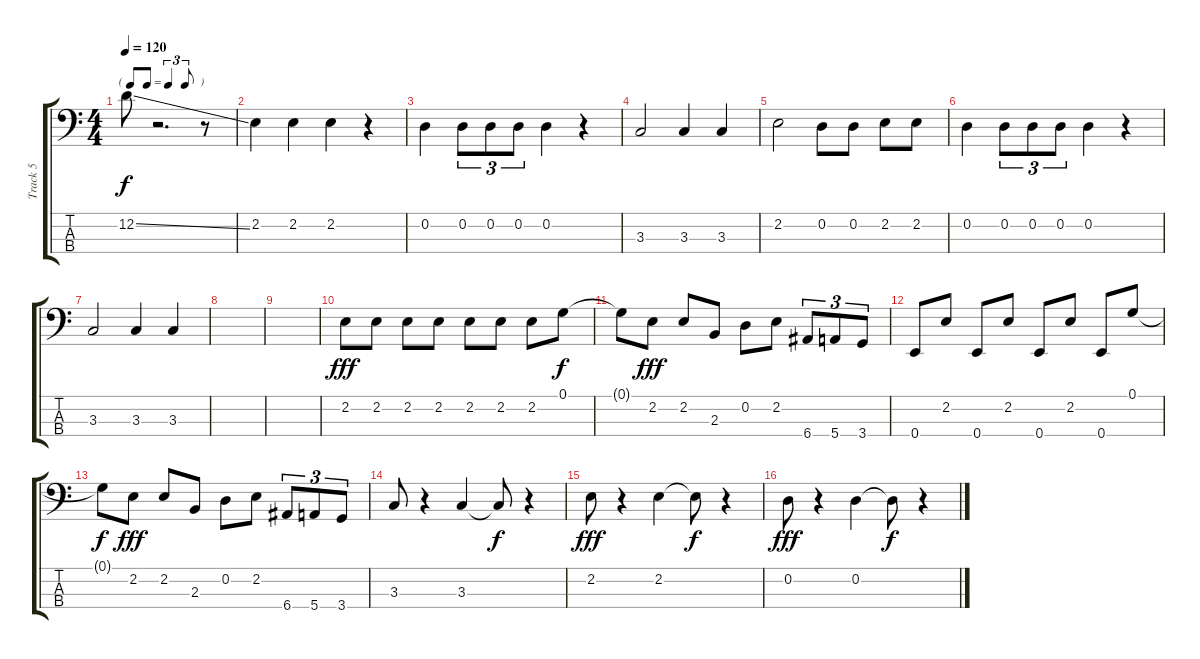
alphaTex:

\track ("Track 5" "Track 5") {instrument electricbasspick}
\staff {score tabs}
\tuning (G2 D2 A1 E1) {hide}
\ts (4 4)
\tf triplet8th
\tempo 120
\clef f4
\ks c
12.2{ss}.8{dy f} r.2{d} r.8 |
2.2.4 2.2.4 2.2.4 r.4 |
0.2.4 0.2.8{tu (3 2)} 0.2.8{tu (3 2)} 0.2.8{tu (3 2)} 0.2.4 r.4 |
3.3.2 3.3.4 3.3.4 |
2.2.2 0.2.8 0.2.8 2.2.8 2.2.8 |
0.2.4 0.2.8{tu (3 2)} 0.2.8{tu (3 2)} 0.2.8{tu (3 2)} 0.2.4 r.4 |
3.3.2 3.3.4 3.3.4 |
|
|
2.2.8{dy fff} 2.2.8 2.2.8 2.2.8 2.2.8 2.2.8 2.2.8 0.1.8{dy f} |
0.1{t}.8 2.2.8{dy fff} 2.2.8 2.3.8 0.2.8 2.2.8 6.4.8{tu (3 2)} 5.4.8{tu (3 2)} 3.4.8{tu (3 2)} |
0.4.8 2.2.8 0.4.8 2.2.8 0.4.8 2.2.8 0.4.8 0.1.8 |
0.1{t}.8{dy f} 2.2.8{dy fff} 2.2.8 2.3.8 0.2.8 2.2.8 6.4.8{tu (3 2)} 5.4.8{tu (3 2)} 3.4.8{tu (3 2)} |
3.3.8 r.4 3.3.4 3.3{t}.8{dy f} r.4 |
2.2.8{dy fff} r.4 2.2.4 2.2{t}.8{dy f} r.4 |
0.2.8{dy fff} r.4 0.2.4 0.2{t}.8{dy f} r.4
